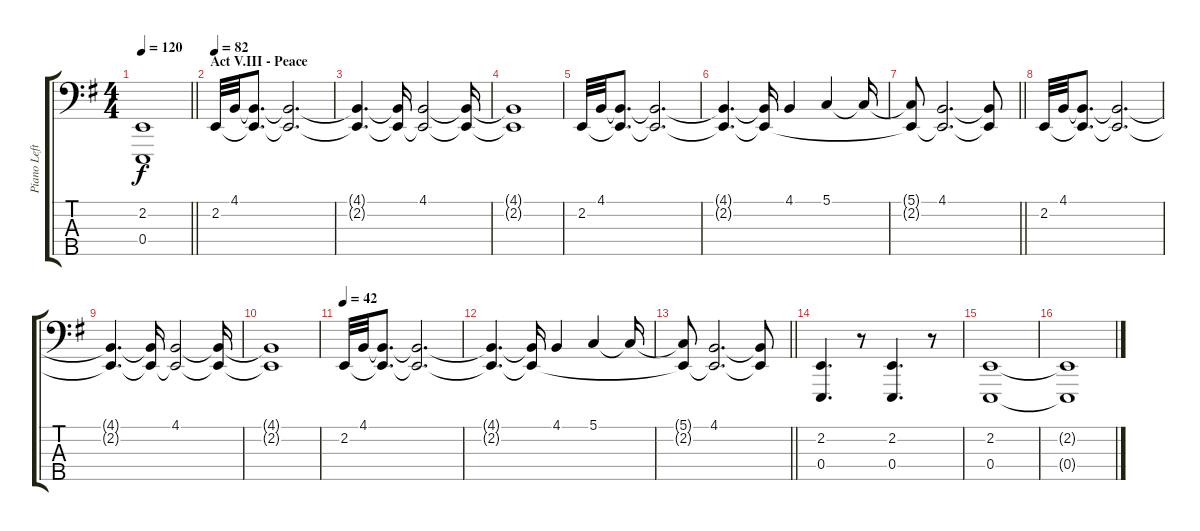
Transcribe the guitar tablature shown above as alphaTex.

\track ("Piano Left Standard" "Piano Left") {instrument acousticgrandpiano}
\staff {score tabs}
\tuning (G2 D2 A1 E1 B0) {hide}
\ts (4 4)
\tempo 120
\clef f4
\barLineRight lightlight
\ks eminor
(2.2{t} 0.4{t}).1{dy f} |
\section ("" "Act V.III - Peace")
\tempo 82
2.2.32{volume 16 instrument acousticgrandpiano} 4.1.32 (4.1{t} 2.2{t}).8{d} (4.1{t} 2.2{t}).2{d} |
(4.1{t} 2.2{t}).4{d} (4.1{t} 2.2{t}).16 (4.1 2.2{t}).2 (4.1{t} 2.2{t}).16 |
(4.1{t} 2.2{t}).1 |
2.2.32 4.1.32 (4.1{t} 2.2{t}).8{d} (4.1{t} 2.2{t}).2{d} |
(4.1{t} 2.2{t}).4{d} (4.1{t} 2.2{t}).16 4.1.4 5.1.4 5.1{t}.16 |
\barLineRight lightlight
(5.1{t} 2.2{t}).8 (4.1 2.2{t}).2{d} (4.1{t} 2.2{t}).8 |
2.2.32 4.1.32 (4.1{t} 2.2{t}).8{d} (4.1{t} 2.2{t}).2{d} |
(4.1{t} 2.2{t}).4{d} (4.1{t} 2.2{t}).16 (4.1 2.2{t}).2 (4.1{t} 2.2{t}).16 |
(4.1{t} 2.2{t}).1 |
\tempo 42
2.2.32 4.1.32 (4.1{t} 2.2{t}).8{d} (4.1{t} 2.2{t}).2{d} |
(4.1{t} 2.2{t}).4{d} (4.1{t} 2.2{t}).16 4.1.4 5.1.4 5.1{t}.16 |
\barLineRight lightlight
(5.1{t} 2.2{t}).8 (4.1 2.2{t}).2{d} (4.1{t} 2.2{t}).8 |
(2.2 0.4).4{d} r.8 (2.2 0.4).4{d} r.8 |
(2.2 0.4).1 |
(2.2{t} 0.4{t}).1
